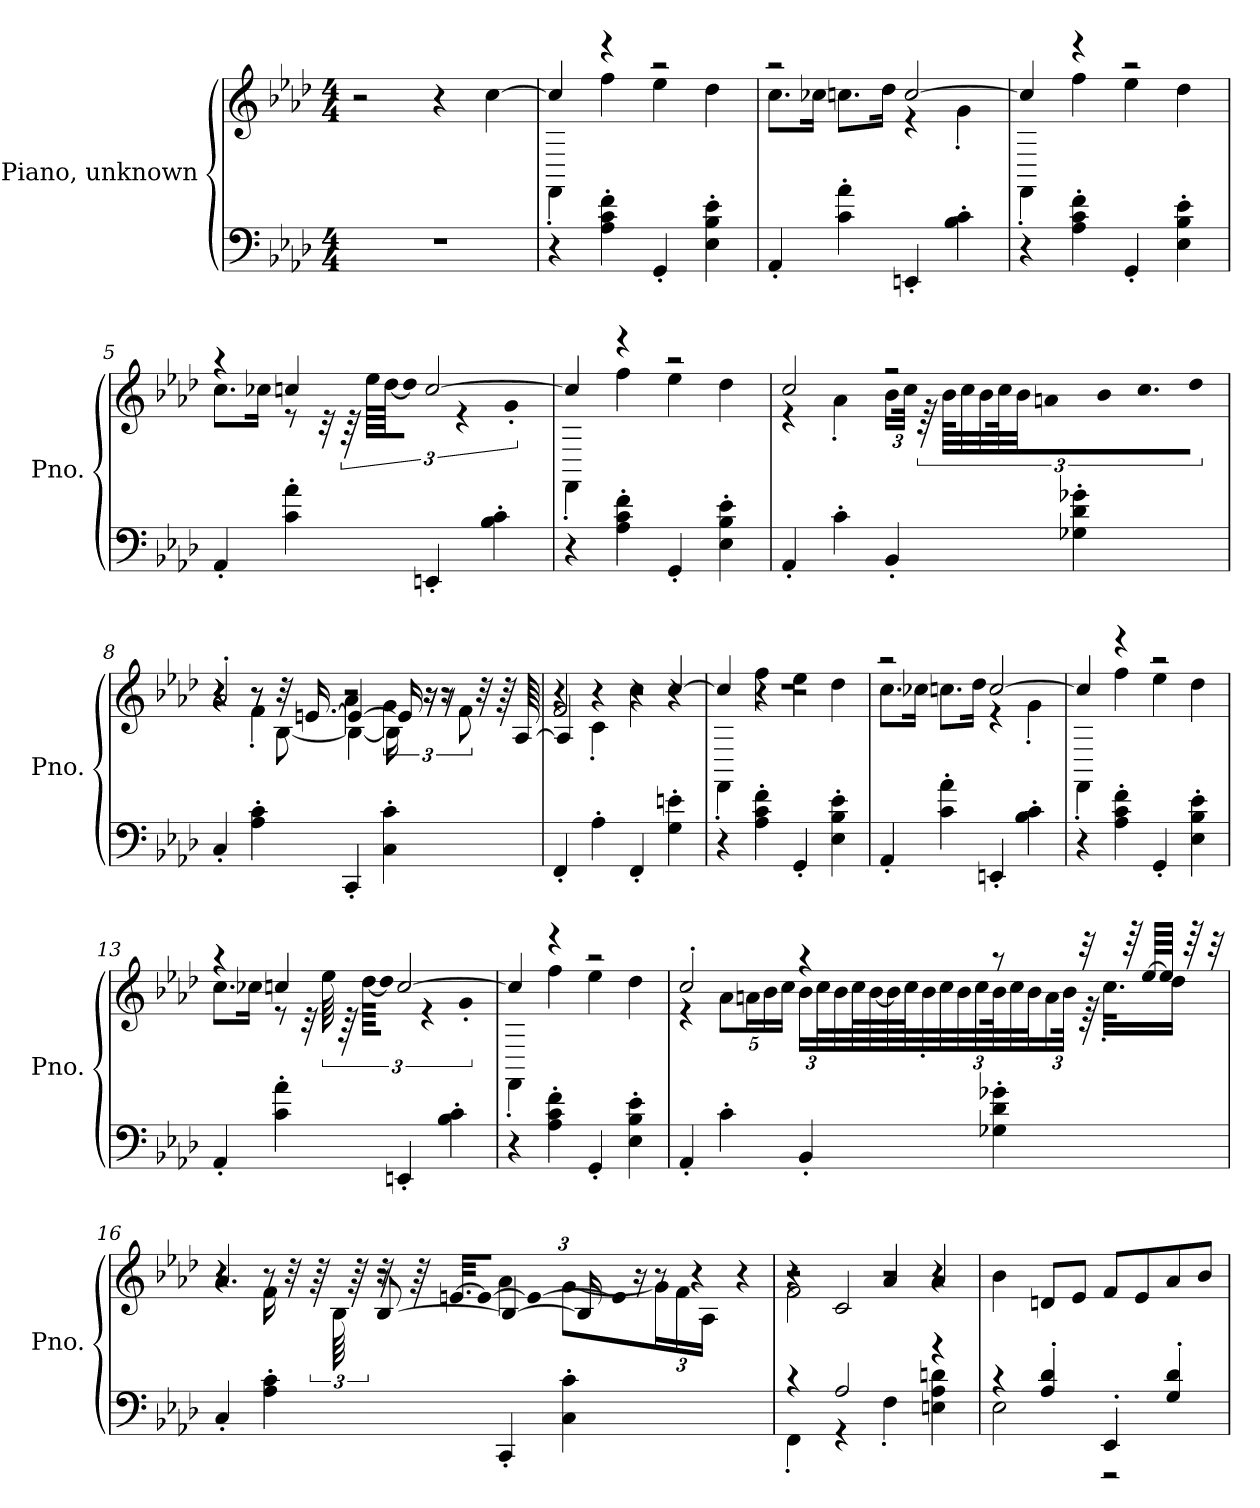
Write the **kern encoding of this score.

**kern	**kern
*part1	*part1
*staff2	*staff1
*I"Piano, unknown	*
*I'Pno.	*
*clefF4	*clefG2
*k[b-e-a-d-]	*k[b-e-a-d-]
*M4/4	*M4/4
*MM120	*MM120
=1	=1
1r	2r
.	4r
.	[4cc\
=2	=2
*	*^
4r	4cc/]	4FF'\
4A-\' 4c\' 4f\'	4r	4ff\
4GG'/	2r	4ee-\
4E-\' 4B-\' 4e-\'	.	4dd-\
=3	=3	=3
4AA-'/	2r	8.cc\L
.	.	16cc-X\Jk
4c\' 4a-\'	.	8.ccn\L
.	.	16dd-\Jk
4EEn'/	[2cc/	4r
4B-\' 4c\'	.	4g'\
=4	=4	=4
4r	4cc/]	4FF'\
4A-\' 4c\' 4f\'	4r	4ff\
4GG'/	2r	4ee-\
4E-\' 4B-\' 4e-\'	.	4dd-\
=5	=5	=5
4AA-'/	4r	8.cc\L
.	.	16cc-X\Jk
4c\' 4a-\'	4ccn/	8r
.	.	32r
.	.	96r
.	.	96ee-\LLLL
.	.	[96dd-\JJ
.	.	16dd-\JJ]
4EEn'/	[2cc/	4r
4B-\' 4c\'	.	4g'\
!!LO:LB:g=z	!!
=6	=6	=6
4r	4cc/]	4FF'\
4A-\' 4c\' 4f\'	4r	4ff\
4GG'/	2r	4ee-\
4E-\' 4B-\' 4e-\'	.	4dd-\
=7	=7	=7
4AA-'/	2cc/	4r
4c'\	.	4a-'\
*	*	*Xbrackettup
4BB-'/	2r	24b-\LL
.	.	48cc\JJk
*	*	*brackettup
.	.	96r
.	.	96b-\KLLL
.	.	48cc\
.	.	48b-\
*	*	*Xbrackettup
.	.	96cc\K
.	.	48b-\
.	.	32an\J
.	.	16b-\J
4G-X\' 4d-\' 4g-X\'	.	8.cc\
.	.	16dd-\Jk
=8	=8	=8
*	*^	*^
4C'/	2a-'/	4r	4r	4r
4A-\' 4c\'	.	4f'\	8r	8r
.	.	.	32r	[8B-\
.	.	.	[16.en/	.
4CC'/	2r	4a-\	4e/_	4B-\_
*	*	*brackettup	*	*
4C\' 4c\'	.	6g\	16e/]	16B-\]
.	.	.	16r	16r
.	.	.	16r	8r
.	.	12f\	.	.
.	.	.	32r	.
.	.	.	64r	.
.	.	.	[64A-/	.
*	*	*	*v	*v
!!LO:LB:g=z
=9	=9	=9	=9
4FF'/	2f/	4r	4A-/]
4A-'\	.	4c'\	4r
4FF'/	2r	4cc\	4r
4G\' 4en\'	.	4r	[4cc/
=10	=10	=10	=10
4r	1r	4FF'\	4cc/]
4A-\' 4c\' 4f\'	.	4ff\	4r
4GG'/	.	4ee-\	2r
4E-\' 4B-\' 4e-\'	.	4dd-\	.
*	*	*v	*v
=11	=11	=11
4AA-'/	2r	8.cc\L
.	.	16cc-X\Jk
4c\' 4a-\'	.	8.ccn\L
.	.	16dd-\Jk
4EEn'/	[2cc/	4r
4B-\' 4c\'	.	4g'\
=12	=12	=12
4r	4cc/]	4FF'\
4A-\' 4c\' 4f\'	4r	4ff\
4GG'/	2r	4ee-\
4E-\' 4B-\' 4e-\'	.	4dd-\
=13	=13	=13
4AA-'/	4r	8.cc\L
.	.	16cc-X\Jk
4c\' 4a-\'	4ccn/	8r
.	.	32r
.	.	96ee-\
.	.	96r
.	.	[96dd-\KKLL
.	.	16dd-\JJ]
4EEn'/	[2cc/	4r
4B-\' 4c\'	.	4g'\
!!LO:LB:g=z	!!
=14	=14	=14
4r	4cc/]	4FF'\
4A-\' 4c\' 4f\'	4r	4ff\
4GG'/	2r	4ee-\
4E-\' 4B-\' 4e-\'	.	4dd-\
=15	=15	=15
4AA-'/	2cc'/	4r
*	*	*Xbrackettup
4c'\	.	10a-\L
.	.	20an\L
.	.	20b-\
.	.	20cc\JJ
4BB-'/	4r	24b-\LL
.	.	48cc\L
.	.	32b-\
.	.	64cc\L
.	.	[64b-\
.	.	64b-\]
.	.	64cc\J
.	.	32b-'\
.	.	48cc\
.	.	48b-\
.	.	48cc\
4G-X\' 4d-\' 4g-X\'	8r	96b-\K
.	.	48cc\
.	.	32b-\J
.	.	24a\
.	.	48b-\JJk
.	32r	64r
.	.	32.cc'\KLL
.	64r	.
.	[64ee-/LLLL	.
.	64ee-/JJJJ]	16dd-\JJ
.	64r	.
.	32r	.
!!LO:LB:g=z
=16	=16	=16
*	*	*^
4C'/	4.a-/	4r	4r
4A-\' 4c\'	.	16f\	8r
.	.	32r	.
*	*	*brackettup	*
.	.	96r	.
.	.	96B-\	.
.	.	96r	.
.	48r	8r	[8B-/
.	96r	.	.
.	[48.en/KLL	.	.
.	16e/JJ_	.	.
4CC'/	4e/_	4a-\	4B-/_
4C\' 4c\'	16e/]	[8g\L	16B-/]
.	16r	.	16r
*	*	*Xbrackettup	*
.	8r	24g\L]	8r
.	.	24f\	.
.	.	24A-\JJ	.
=17	=17	=17	=17
*^	*	*	*
4r	4FF'\	2r	2f\	4r
2A-/	4r	.	.	2c/
.	4F'\	4a-/	2r	.
4r	4En\ 4A-\ 4dn\	4a-/	.	4r
*	*	*v	*v	*v
=18	=18	=18
4r	2E-\	4b-\
4A-/' 4d-/'	.	8dn/L
.	.	8e-/J
4EE-'/	2r	8f/L
.	.	8e-/
4G/' 4d-/'	.	8a-/
.	.	8b-/J
*v	*v	*
=	=
*-	*-
